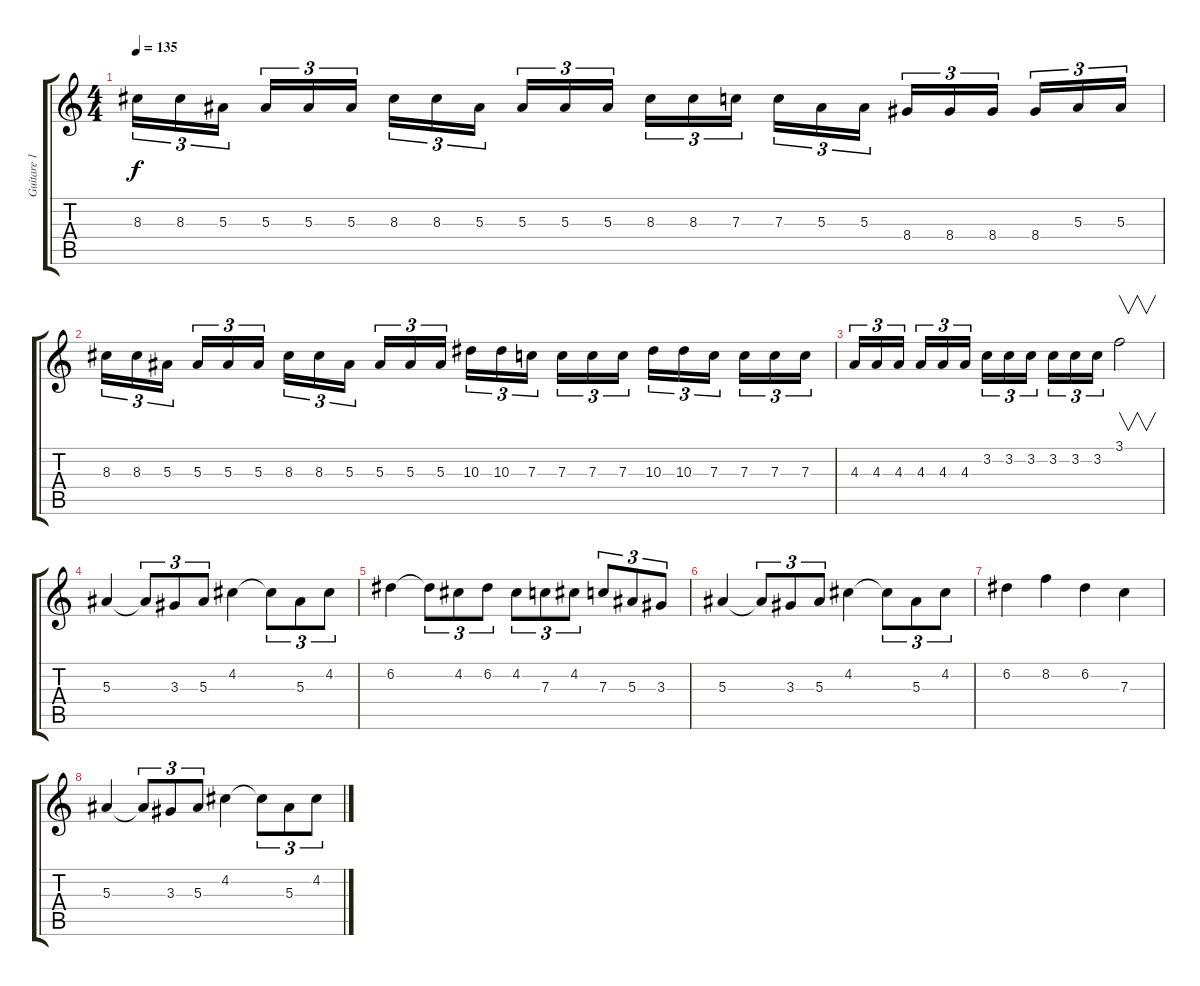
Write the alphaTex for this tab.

\track ("Guitare 1" "Guitare 1") {instrument distortionguitar}
\staff {score tabs}
\tuning (D4 A3 F3 C3 G2 D2) {hide}
\ts (4 4)
\tempo 135
\clef g2
\ks c
8.3.16{tu (3 2) dy f} 8.3.16{tu (3 2)} 5.3.16{tu (3 2) beam splitsecondary} 5.3.16{tu (3 2)} 5.3.16{tu (3 2)} 5.3.16{tu (3 2)} 8.3.16{tu (3 2)} 8.3.16{tu (3 2)} 5.3.16{tu (3 2) beam splitsecondary} 5.3.16{tu (3 2)} 5.3.16{tu (3 2)} 5.3.16{tu (3 2)} 8.3.16{tu (3 2)} 8.3.16{tu (3 2)} 7.3.16{tu (3 2) beam splitsecondary} 7.3.16{tu (3 2)} 5.3.16{tu (3 2)} 5.3.16{tu (3 2)} 8.4.16{tu (3 2)} 8.4.16{tu (3 2)} 8.4.16{tu (3 2) beam splitsecondary} 8.4.16{tu (3 2)} 5.3.16{tu (3 2)} 5.3.16{tu (3 2)} |
8.3.16{tu (3 2)} 8.3.16{tu (3 2)} 5.3.16{tu (3 2) beam splitsecondary} 5.3.16{tu (3 2)} 5.3.16{tu (3 2)} 5.3.16{tu (3 2)} 8.3.16{tu (3 2)} 8.3.16{tu (3 2)} 5.3.16{tu (3 2) beam splitsecondary} 5.3.16{tu (3 2)} 5.3.16{tu (3 2)} 5.3.16{tu (3 2)} 10.3.16{tu (3 2)} 10.3.16{tu (3 2)} 7.3.16{tu (3 2) beam splitsecondary} 7.3.16{tu (3 2)} 7.3.16{tu (3 2)} 7.3.16{tu (3 2)} 10.3.16{tu (3 2)} 10.3.16{tu (3 2)} 7.3.16{tu (3 2) beam splitsecondary} 7.3.16{tu (3 2)} 7.3.16{tu (3 2)} 7.3.16{tu (3 2)} |
4.3.16{tu (3 2)} 4.3.16{tu (3 2)} 4.3.16{tu (3 2) beam splitsecondary} 4.3.16{tu (3 2)} 4.3.16{tu (3 2)} 4.3.16{tu (3 2)} 3.2.16{tu (3 2)} 3.2.16{tu (3 2)} 3.2.16{tu (3 2) beam splitsecondary} 3.2.16{tu (3 2)} 3.2.16{tu (3 2)} 3.2.16{tu (3 2)} 3.1.2{v} |
5.3.4 5.3{t}.8{tu (3 2)} 3.3.8{tu (3 2)} 5.3.8{tu (3 2)} 4.2.4 4.2{t}.8{tu (3 2)} 5.3.8{tu (3 2)} 4.2.8{tu (3 2)} |
6.2.4 6.2{t}.8{tu (3 2)} 4.2.8{tu (3 2)} 6.2.8{tu (3 2)} 4.2.8{tu (3 2)} 7.3.8{tu (3 2)} 4.2.8{tu (3 2)} 7.3.8{tu (3 2)} 5.3.8{tu (3 2)} 3.3.8{tu (3 2)} |
5.3.4 5.3{t}.8{tu (3 2)} 3.3.8{tu (3 2)} 5.3.8{tu (3 2)} 4.2.4 4.2{t}.8{tu (3 2)} 5.3.8{tu (3 2)} 4.2.8{tu (3 2)} |
6.2.4 8.2.4 6.2.4 7.3.4 |
5.3.4 5.3{t}.8{tu (3 2)} 3.3.8{tu (3 2)} 5.3.8{tu (3 2)} 4.2.4 4.2{t}.8{tu (3 2)} 5.3.8{tu (3 2)} 4.2.8{tu (3 2)}
